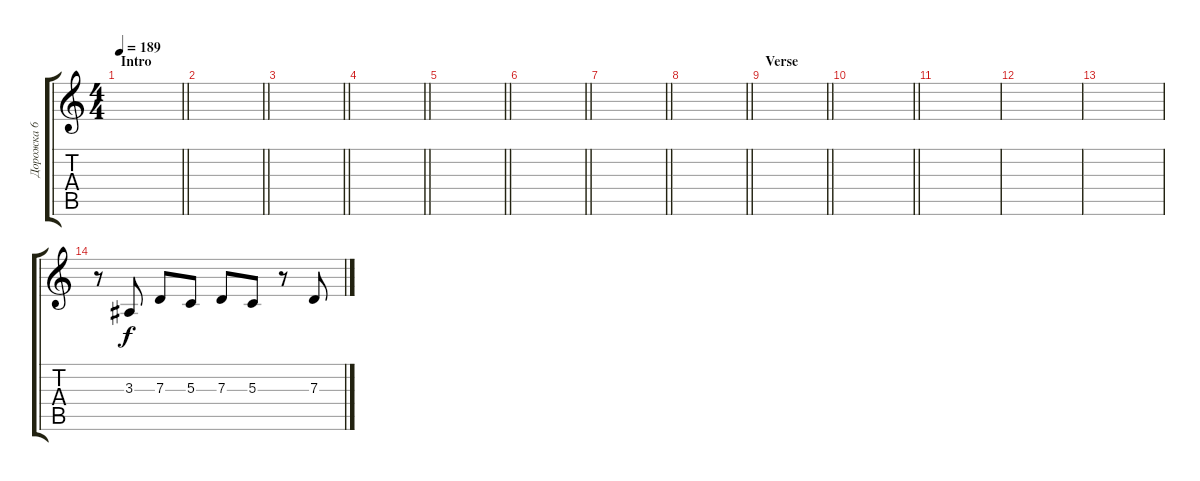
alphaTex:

\track ("Дорожка 6" "Дорожка 6") {instrument clarinet}
\staff {score tabs}
\tuning (E4 B3 G3 D3 A2 E2) {hide}
\ts (4 4)
\section ("" "Intro")
\tempo 189
\clef g2
\barLineRight lightlight
\ks c
|
\barLineRight lightlight
|
\barLineRight lightlight
|
\barLineRight lightlight
|
\barLineRight lightlight
|
\barLineRight lightlight
|
\barLineRight lightlight
|
\barLineRight lightlight
|
\section ("" "Verse")
\barLineRight lightlight
|
\barLineRight lightlight
|
|
|
|
r.8 3.3.8 7.3.8 5.3.8 7.3.8 5.3.8 r.8 7.3.8
